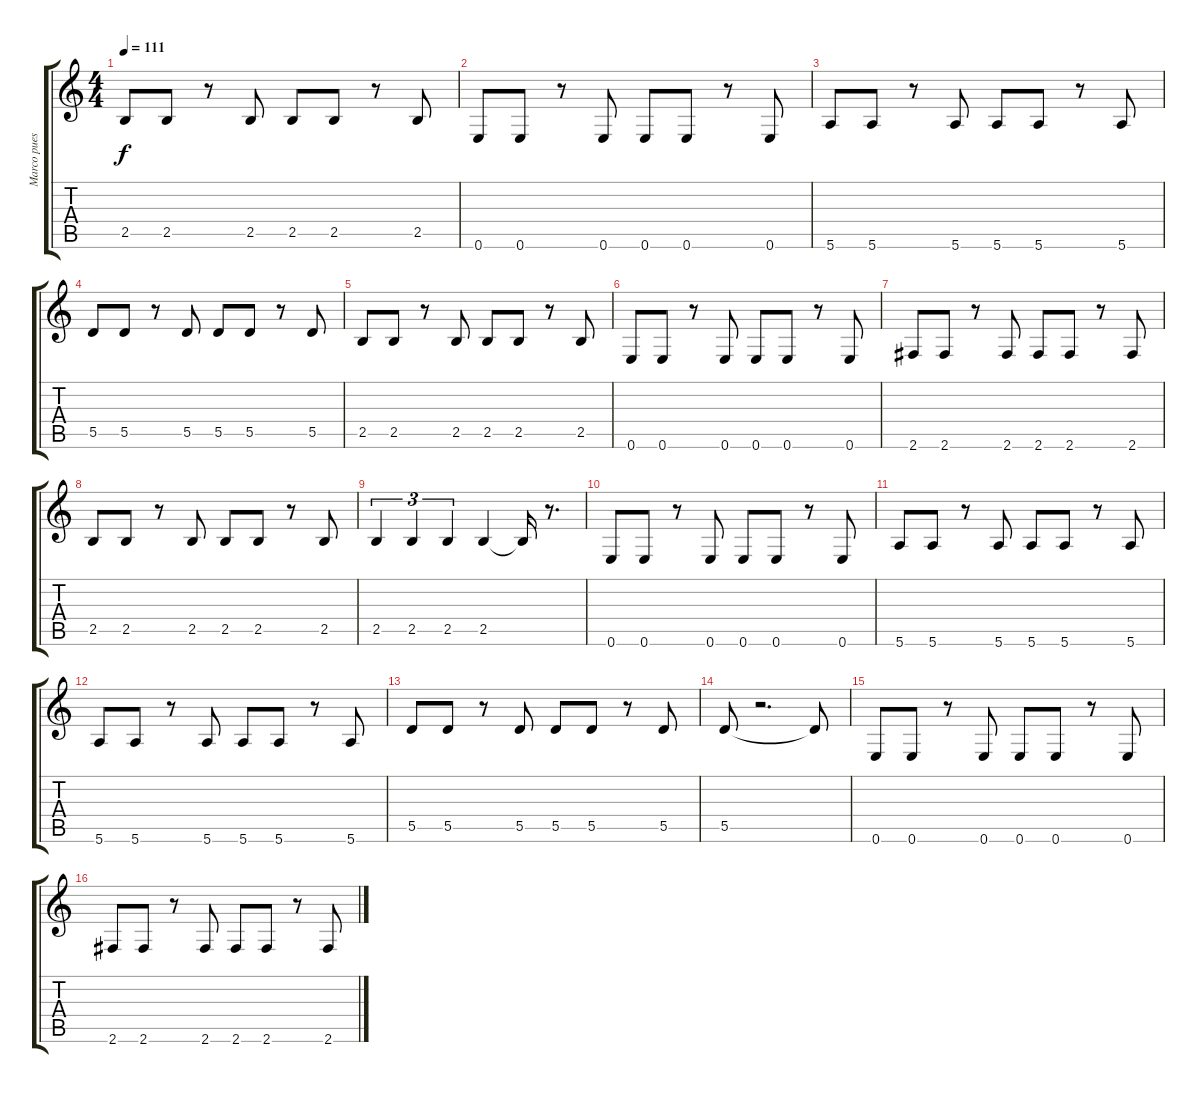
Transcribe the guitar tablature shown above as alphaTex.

\track ("Marco pues Marco...." "Marco pues") {instrument electricbassfinger}
\staff {score tabs}
\tuning (E4 B3 G3 D3 A2 E2) {hide}
\ts (4 4)
\tempo 111
\clef g2
\ks c
2.5.8{dy f} 2.5.8 r.8 2.5.8 2.5.8 2.5.8 r.8 2.5.8 |
0.6.8 0.6.8 r.8 0.6.8 0.6.8 0.6.8 r.8 0.6.8 |
5.6.8 5.6.8 r.8 5.6.8 5.6.8 5.6.8 r.8 5.6.8 |
5.5.8 5.5.8 r.8 5.5.8 5.5.8 5.5.8 r.8 5.5.8 |
2.5.8 2.5.8 r.8 2.5.8 2.5.8 2.5.8 r.8 2.5.8 |
0.6.8 0.6.8 r.8 0.6.8 0.6.8 0.6.8 r.8 0.6.8 |
2.6.8 2.6.8 r.8 2.6.8 2.6.8 2.6.8 r.8 2.6.8 |
2.5.8 2.5.8 r.8 2.5.8 2.5.8 2.5.8 r.8 2.5.8 |
2.5.4{tu (3 2)} 2.5.4{tu (3 2)} 2.5.4{tu (3 2)} 2.5.4 2.5{t}.16 r.8{d} |
0.6.8 0.6.8 r.8 0.6.8 0.6.8 0.6.8 r.8 0.6.8 |
5.6.8 5.6.8 r.8 5.6.8 5.6.8 5.6.8 r.8 5.6.8 |
5.6.8 5.6.8 r.8 5.6.8 5.6.8 5.6.8 r.8 5.6.8 |
5.5.8 5.5.8 r.8 5.5.8 5.5.8 5.5.8 r.8 5.5.8 |
5.5.8 r.2{d} 5.5{t}.8 |
0.6.8 0.6.8 r.8 0.6.8 0.6.8 0.6.8 r.8 0.6.8 |
2.6.8 2.6.8 r.8 2.6.8 2.6.8 2.6.8 r.8 2.6.8
